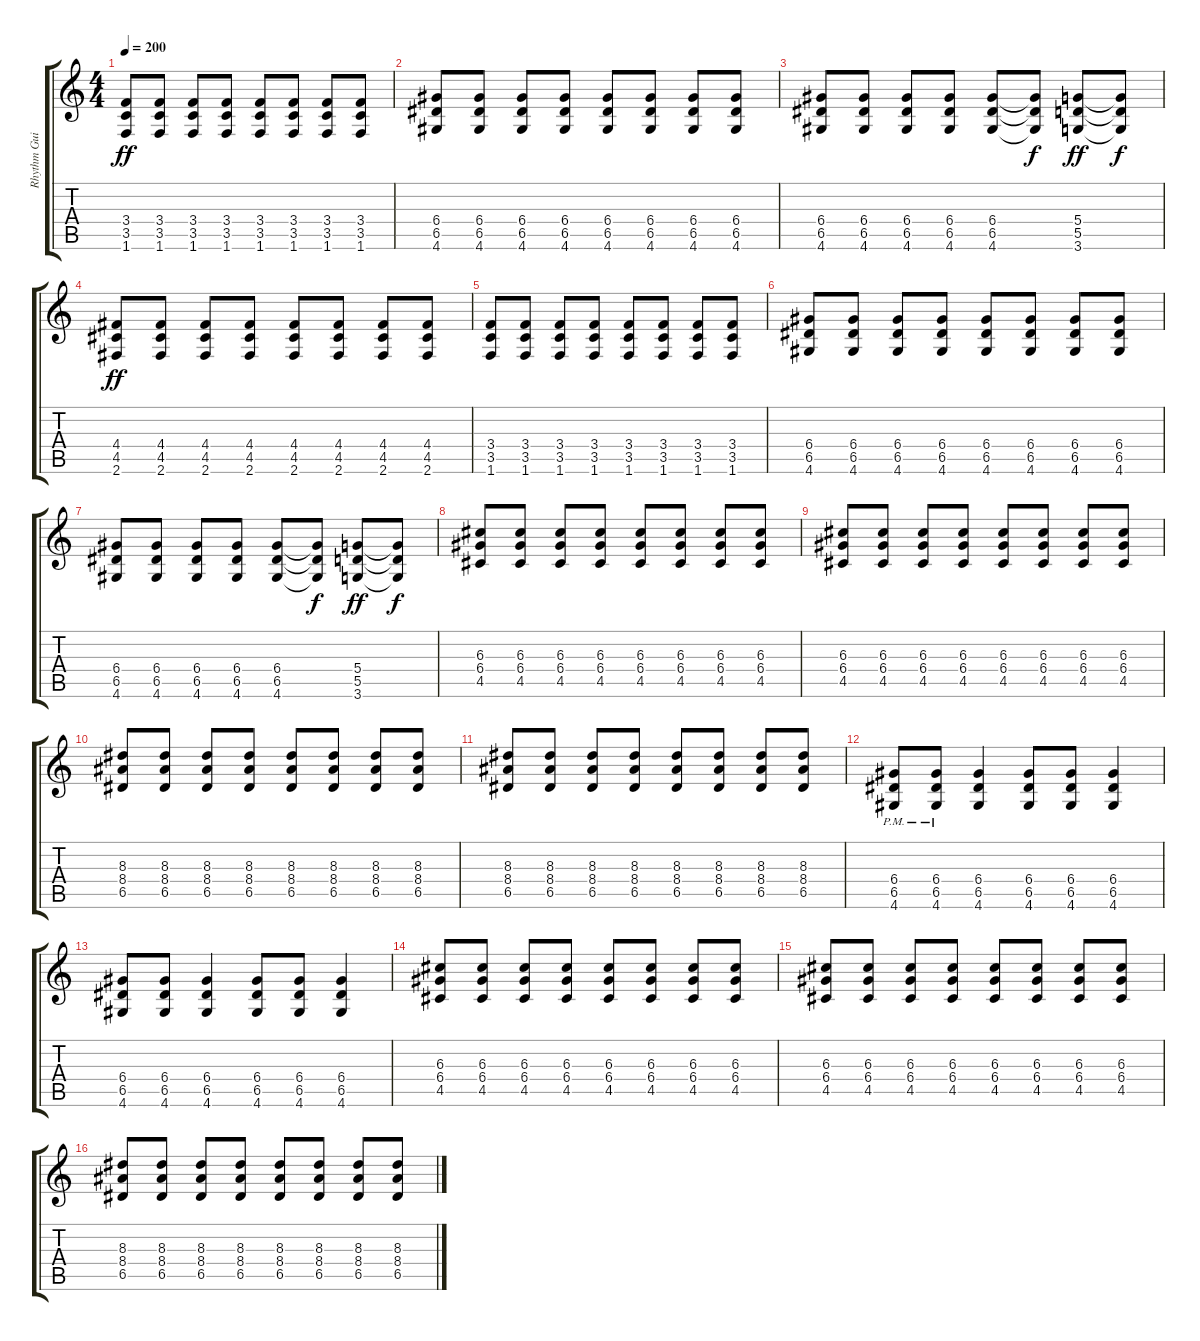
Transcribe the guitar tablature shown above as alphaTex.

\track ("Rhythm Guitar" "Rhythm Gui") {instrument distortionguitar}
\staff {score tabs}
\tuning (E4 B3 G3 D3 A2 E2) {hide}
\ts (4 4)
\tempo 200
\clef g2
\ks c
(3.4 3.5 1.6).8{dy ff} (3.4 3.5 1.6).8 (3.4 3.5 1.6).8 (3.4 3.5 1.6).8 (3.4 3.5 1.6).8 (3.4 3.5 1.6).8 (3.4 3.5 1.6).8 (3.4 3.5 1.6).8 |
(6.4 6.5 4.6).8 (6.4 6.5 4.6).8 (6.4 6.5 4.6).8 (6.4 6.5 4.6).8 (6.4 6.5 4.6).8 (6.4 6.5 4.6).8 (6.4 6.5 4.6).8 (6.4 6.5 4.6).8 |
(6.4 6.5 4.6).8 (6.4 6.5 4.6).8 (6.4 6.5 4.6).8 (6.4 6.5 4.6).8 (6.4 6.5 4.6).8 (6.4{t} 6.5{t} 4.6{t}).8{dy f} (5.4 5.5 3.6).8{dy ff} (5.4{t} 5.5{t} 3.6{t}).8{dy f} |
(4.4 4.5 2.6).8{dy ff} (4.4 4.5 2.6).8 (4.4 4.5 2.6).8 (4.4 4.5 2.6).8 (4.4 4.5 2.6).8 (4.4 4.5 2.6).8 (4.4 4.5 2.6).8 (4.4 4.5 2.6).8 |
(3.4 3.5 1.6).8 (3.4 3.5 1.6).8 (3.4 3.5 1.6).8 (3.4 3.5 1.6).8 (3.4 3.5 1.6).8 (3.4 3.5 1.6).8 (3.4 3.5 1.6).8 (3.4 3.5 1.6).8 |
(6.4 6.5 4.6).8 (6.4 6.5 4.6).8 (6.4 6.5 4.6).8 (6.4 6.5 4.6).8 (6.4 6.5 4.6).8 (6.4 6.5 4.6).8 (6.4 6.5 4.6).8 (6.4 6.5 4.6).8 |
(6.4 6.5 4.6).8 (6.4 6.5 4.6).8 (6.4 6.5 4.6).8 (6.4 6.5 4.6).8 (6.4 6.5 4.6).8 (6.4{t} 6.5{t} 4.6{t}).8{dy f} (5.4 5.5 3.6).8{dy ff} (5.4{t} 5.5{t} 3.6{t}).8{dy f} |
(6.3 6.4 4.5).8 (6.3 6.4 4.5).8 (6.3 6.4 4.5).8 (6.3 6.4 4.5).8 (6.3 6.4 4.5).8 (6.3 6.4 4.5).8 (6.3 6.4 4.5).8 (6.3 6.4 4.5).8 |
(6.3 6.4 4.5).8 (6.3 6.4 4.5).8 (6.3 6.4 4.5).8 (6.3 6.4 4.5).8 (6.3 6.4 4.5).8 (6.3 6.4 4.5).8 (6.3 6.4 4.5).8 (6.3 6.4 4.5).8 |
(8.3 8.4 6.5).8 (8.3 8.4 6.5).8 (8.3 8.4 6.5).8 (8.3 8.4 6.5).8 (8.3 8.4 6.5).8 (8.3 8.4 6.5).8 (8.3 8.4 6.5).8 (8.3 8.4 6.5).8 |
(8.3 8.4 6.5).8 (8.3 8.4 6.5).8 (8.3 8.4 6.5).8 (8.3 8.4 6.5).8 (8.3 8.4 6.5).8 (8.3 8.4 6.5).8 (8.3 8.4 6.5).8 (8.3 8.4 6.5).8 |
(6.4{pm} 6.5{pm} 4.6{pm}).8 (6.4{pm} 6.5{pm} 4.6{pm}).8 (6.4 6.5 4.6).4 (6.4 6.5 4.6).8 (6.4 6.5 4.6).8 (6.4 6.5 4.6).4 |
(6.4 6.5 4.6).8 (6.4 6.5 4.6).8 (6.4 6.5 4.6).4 (6.4 6.5 4.6).8 (6.4 6.5 4.6).8 (6.4 6.5 4.6).4 |
(6.3 6.4 4.5).8 (6.3 6.4 4.5).8 (6.3 6.4 4.5).8 (6.3 6.4 4.5).8 (6.3 6.4 4.5).8 (6.3 6.4 4.5).8 (6.3 6.4 4.5).8 (6.3 6.4 4.5).8 |
(6.3 6.4 4.5).8 (6.3 6.4 4.5).8 (6.3 6.4 4.5).8 (6.3 6.4 4.5).8 (6.3 6.4 4.5).8 (6.3 6.4 4.5).8 (6.3 6.4 4.5).8 (6.3 6.4 4.5).8 |
(8.3 8.4 6.5).8 (8.3 8.4 6.5).8 (8.3 8.4 6.5).8 (8.3 8.4 6.5).8 (8.3 8.4 6.5).8 (8.3 8.4 6.5).8 (8.3 8.4 6.5).8 (8.3 8.4 6.5).8
